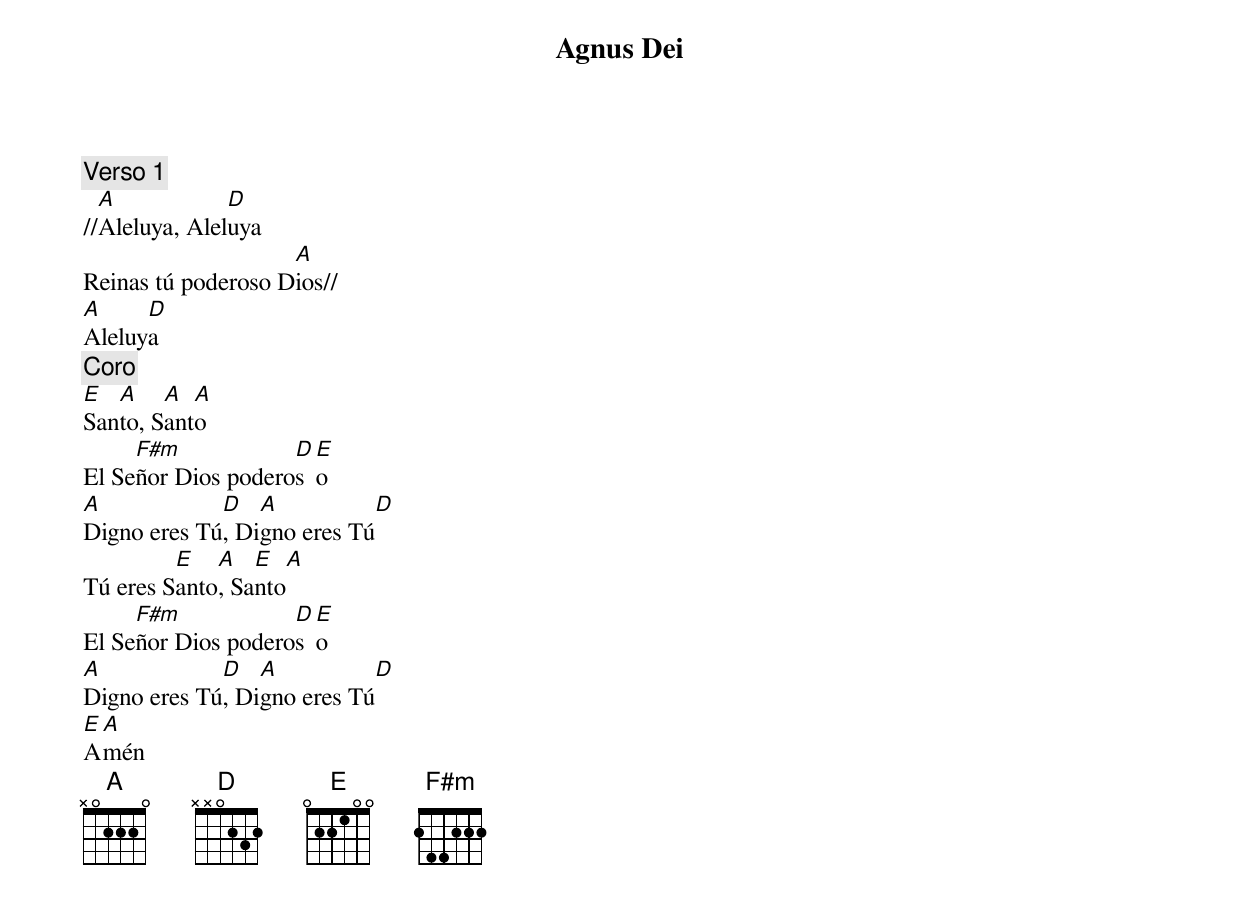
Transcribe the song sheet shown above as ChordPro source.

{title: Agnus Dei}
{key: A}
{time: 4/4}
{comment: Verso 1}
//[A]Aleluya, Alel[D]uya
Reinas tú poderoso D[A]ios//
[A]Aleluy[D]a
{comment: Coro}
[E]San[A]to, S[A]ant[A]o
El Se[F#m]ñor Dios podero[D]s[E]o
[A]Digno eres Tú[D], Di[A]gno eres Tú[D]
Tú eres S[E]anto[A], Sa[E]nto[A]
El Se[F#m]ñor Dios podero[D]s[E]o
[A]Digno eres Tú[D], Di[A]gno eres Tú[D]
[E]A[A]mén
